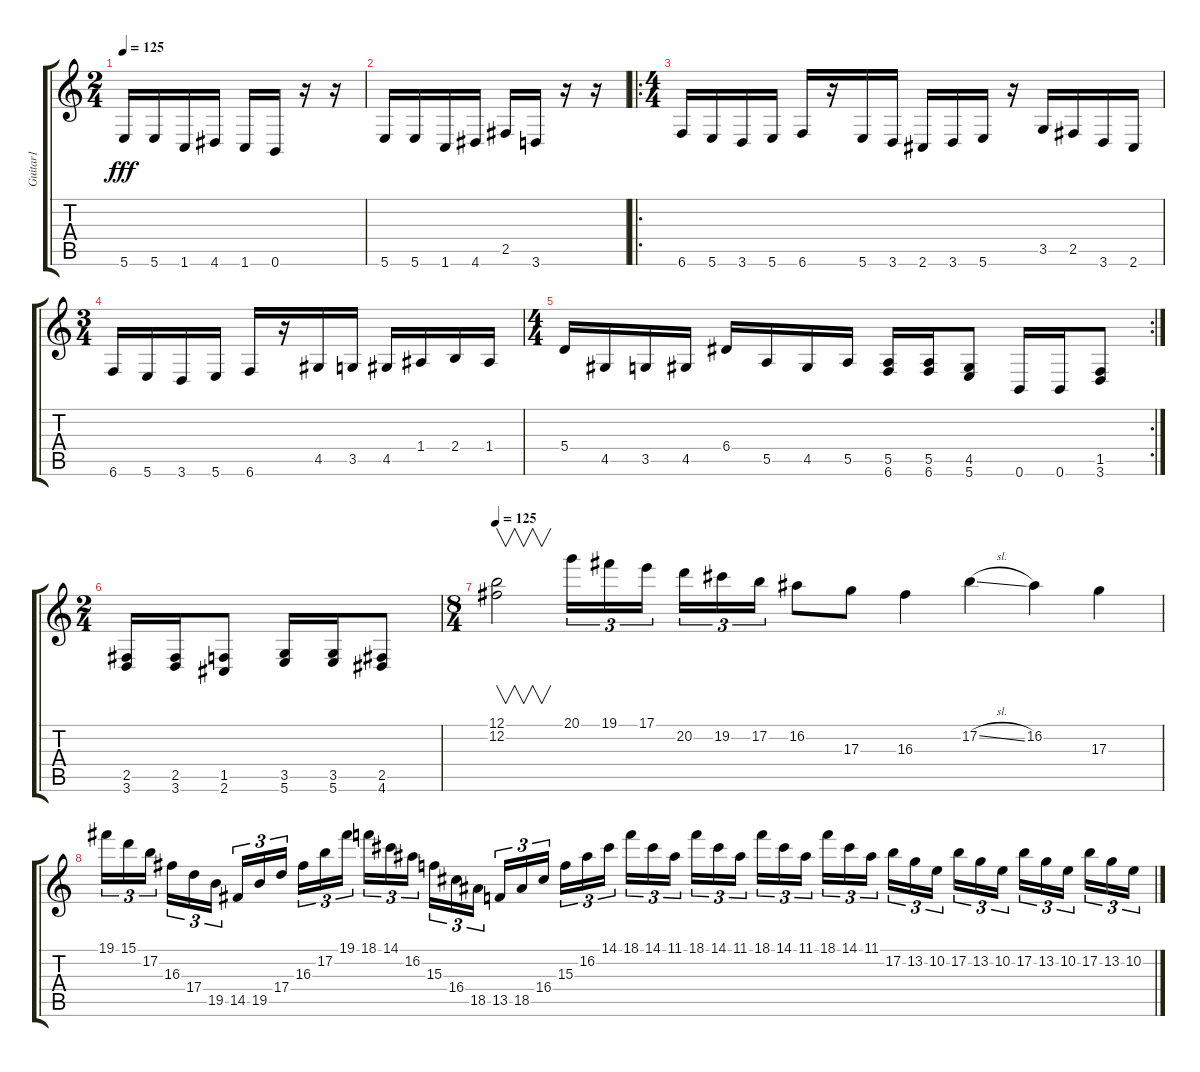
\track ("Guitar1" "Guitar1") {instrument distortionguitar}
\staff {score tabs}
\tuning (B3 Gb3 D3 A2 E2 B1) {hide}
\ts (2 4)
\tempo 125
\clef g2
\ks c
5.6.16{dy fff} 5.6.16 1.6.16 4.6.16 1.6.16 0.6.16 r.16 r.16 |
5.6.16 5.6.16 1.6.16 4.6.16 2.5.16 3.6.16 r.16 r.16 |
\ro
\ts (4 4)
6.6.16 5.6.16 3.6.16 5.6.16 6.6.16 r.16 5.6.16 3.6.16 2.6.16 3.6.16 5.6.16 r.16 3.5.16 2.5.16 3.6.16 2.6.16 |
\ts (3 4)
6.6.16 5.6.16 3.6.16 5.6.16 6.6.16 r.16 4.5.16 3.5.16 4.5.16 1.4.16 2.4.16 1.4.16 |
\rc 2
\ts (4 4)
5.4.16 4.5.16 3.5.16 4.5.16 6.4.16 5.5.16 4.5.16 5.5.16 (5.5 6.6).16 (5.5 6.6).16 (4.5 5.6).8 0.6.16 0.6.16 (1.5 3.6).8 |
\ts (2 4)
(2.5 3.6).16 (2.5 3.6).16 (1.5 2.6).8 (3.5 5.6).16 (3.5 5.6).16 (2.5 4.6).8 |
\ts (8 4)
\tempo 125
(12.1 12.2).2{v} 20.1.16{tu (3 2)} 19.1.16{tu (3 2)} 17.1.16{tu (3 2) beam splitsecondary} 20.2.16{tu (3 2)} 19.2.16{tu (3 2)} 17.2.16{tu (3 2)} 16.2.8 17.3.8 16.3.4 17.2{sl}.4 16.2.4 17.3.4 |
19.1.16{tu (3 2)} 15.1.16{tu (3 2)} 17.2.16{tu (3 2) beam splitsecondary} 16.3.16{tu (3 2)} 17.4.16{tu (3 2)} 19.5.16{tu (3 2)} 14.5.16{tu (3 2)} 19.5.16{tu (3 2)} 17.4.16{tu (3 2) beam splitsecondary} 16.3.16{tu (3 2)} 17.2.16{tu (3 2)} 19.1.16{tu (3 2)} 18.1.16{tu (3 2)} 14.1.16{tu (3 2)} 16.2.16{tu (3 2) beam splitsecondary} 15.3.16{tu (3 2)} 16.4.16{tu (3 2)} 18.5.16{tu (3 2)} 13.5.16{tu (3 2)} 18.5.16{tu (3 2)} 16.4.16{tu (3 2) beam splitsecondary} 15.3.16{tu (3 2)} 16.2.16{tu (3 2)} 14.1.16{tu (3 2)} 18.1.16{tu (3 2)} 14.1.16{tu (3 2)} 11.1.16{tu (3 2) beam splitsecondary} 18.1.16{tu (3 2)} 14.1.16{tu (3 2)} 11.1.16{tu (3 2)} 18.1.16{tu (3 2)} 14.1.16{tu (3 2)} 11.1.16{tu (3 2) beam splitsecondary} 18.1.16{tu (3 2)} 14.1.16{tu (3 2)} 11.1.16{tu (3 2)} 17.2.16{tu (3 2)} 13.2.16{tu (3 2)} 10.2.16{tu (3 2) beam splitsecondary} 17.2.16{tu (3 2)} 13.2.16{tu (3 2)} 10.2.16{tu (3 2)} 17.2.16{tu (3 2)} 13.2.16{tu (3 2)} 10.2.16{tu (3 2) beam splitsecondary} 17.2.16{tu (3 2)} 13.2.16{tu (3 2)} 10.2.16{tu (3 2)}
